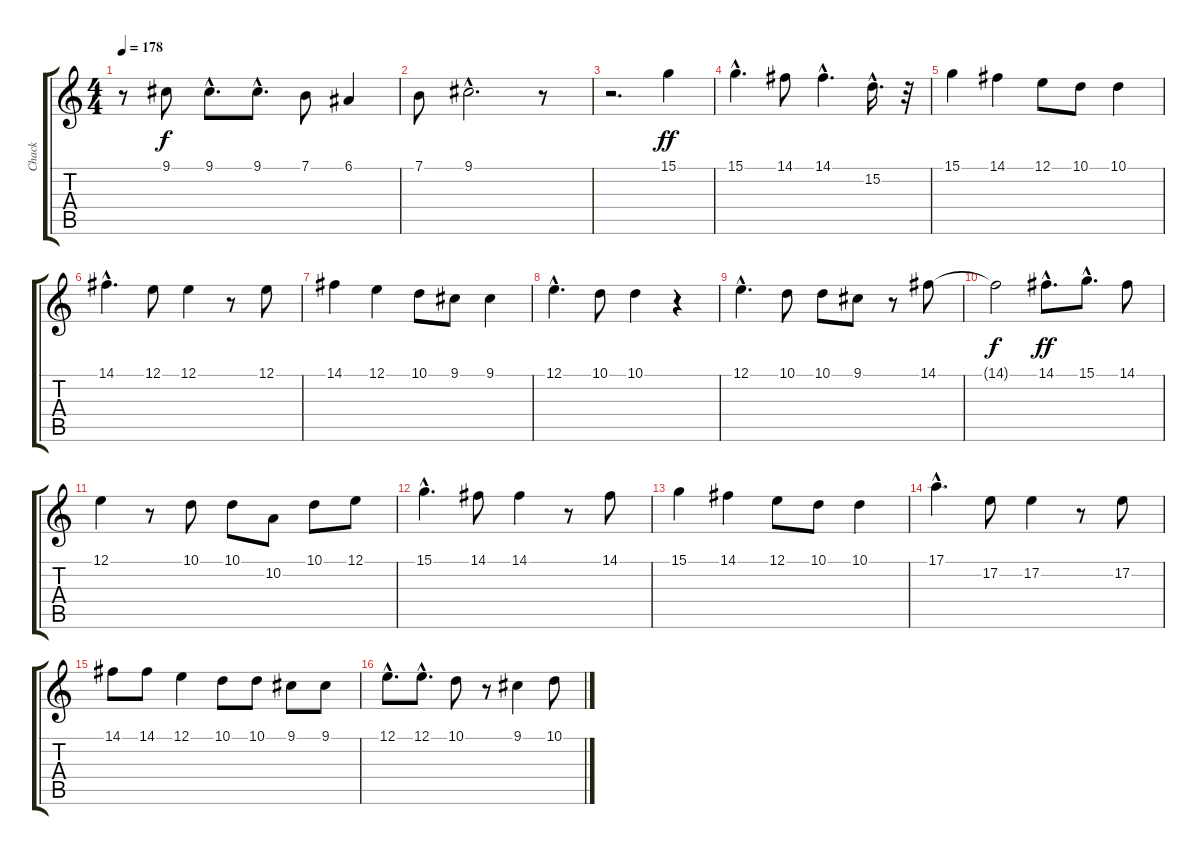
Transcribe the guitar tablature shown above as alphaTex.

\track ("Chack" "Chack") {instrument lead6voice}
\staff {score tabs}
\tuning (E4 B3 G3 D3 A2 E2) {hide}
\ts (4 4)
\tempo 178
\clef g2
\ks c
r.8{dy f} 9.1.8 9.1{hac}.8{d} 9.1{hac}.8{d} 7.1.8 6.1.4 |
7.1.8 9.1{hac}.2{d} r.8 |
r.2{d} 15.1.4{dy ff} |
15.1{hac}.4{d} 14.1.8 14.1{hac}.4{d} 15.2{hac}.16{d} r.32 |
15.1.4 14.1.4 12.1.8 10.1.8 10.1.4 |
14.1{hac}.4{d} 12.1.8 12.1.4 r.8 12.1.8 |
14.1.4 12.1.4 10.1.8 9.1.8 9.1.4 |
12.1{hac}.4{d} 10.1.8 10.1.4 r.4 |
12.1{hac}.4{d} 10.1.8 10.1.8 9.1.8 r.8 14.1.8 |
14.1{t}.2{dy f} 14.1{hac}.8{d dy ff} 15.1{hac}.8{d} 14.1.8 |
12.1.4 r.8 10.1.8 10.1.8 10.2.8 10.1.8 12.1.8 |
15.1{hac}.4{d} 14.1.8 14.1.4 r.8 14.1.8 |
15.1.4 14.1.4 12.1.8 10.1.8 10.1.4 |
17.1{hac}.4{d} 17.2.8 17.2.4 r.8 17.2.8 |
14.1.8 14.1.8 12.1.4 10.1.8 10.1.8 9.1.8 9.1.8 |
12.1{hac}.8{d} 12.1{hac}.8{d} 10.1.8 r.8 9.1.4 10.1.8
